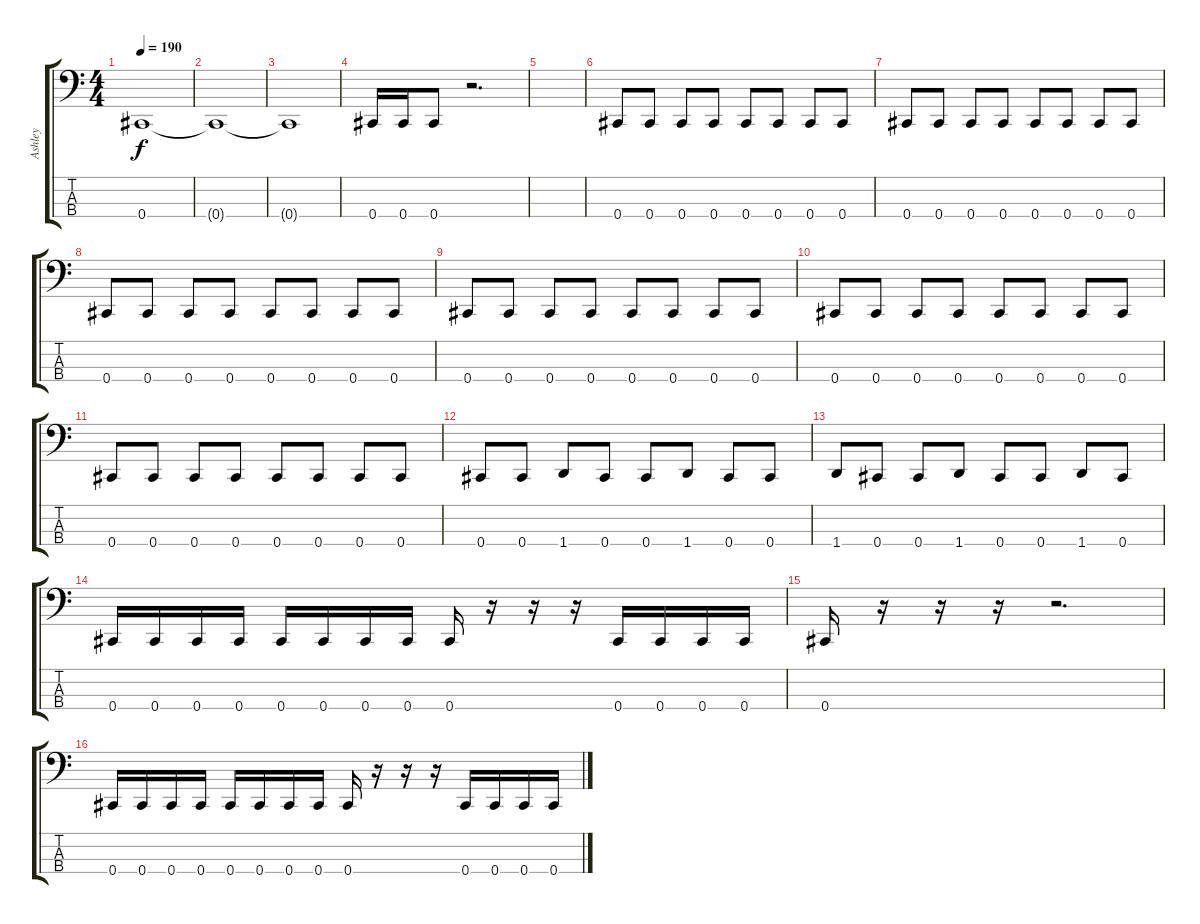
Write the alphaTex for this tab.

\track ("Ashley" "Ashley") {instrument electricbasspick}
\staff {score tabs}
\tuning (Gb2 Db2 Ab1 Db1) {hide}
\ts (4 4)
\tempo 190
\clef f4
\ks c
0.4{t}.1{dy f} |
0.4{t}.1 |
0.4{t}.1 |
0.4.16 0.4.16 0.4.8 r.2{d} |
|
0.4.8 0.4.8 0.4.8 0.4.8 0.4.8 0.4.8 0.4.8 0.4.8 |
0.4.8 0.4.8 0.4.8 0.4.8 0.4.8 0.4.8 0.4.8 0.4.8 |
0.4.8 0.4.8 0.4.8 0.4.8 0.4.8 0.4.8 0.4.8 0.4.8 |
0.4.8 0.4.8 0.4.8 0.4.8 0.4.8 0.4.8 0.4.8 0.4.8 |
0.4.8 0.4.8 0.4.8 0.4.8 0.4.8 0.4.8 0.4.8 0.4.8 |
0.4.8 0.4.8 0.4.8 0.4.8 0.4.8 0.4.8 0.4.8 0.4.8 |
0.4.8 0.4.8 1.4.8 0.4.8 0.4.8 1.4.8 0.4.8 0.4.8 |
1.4.8 0.4.8 0.4.8 1.4.8 0.4.8 0.4.8 1.4.8 0.4.8 |
0.4.16 0.4.16 0.4.16 0.4.16 0.4.16 0.4.16 0.4.16 0.4.16 0.4.16 r.16 r.16 r.16 0.4.16 0.4.16 0.4.16 0.4.16 |
0.4.16 r.16 r.16 r.16 r.2{d} |
0.4.16 0.4.16 0.4.16 0.4.16 0.4.16 0.4.16 0.4.16 0.4.16 0.4.16 r.16 r.16 r.16 0.4.16 0.4.16 0.4.16 0.4.16
